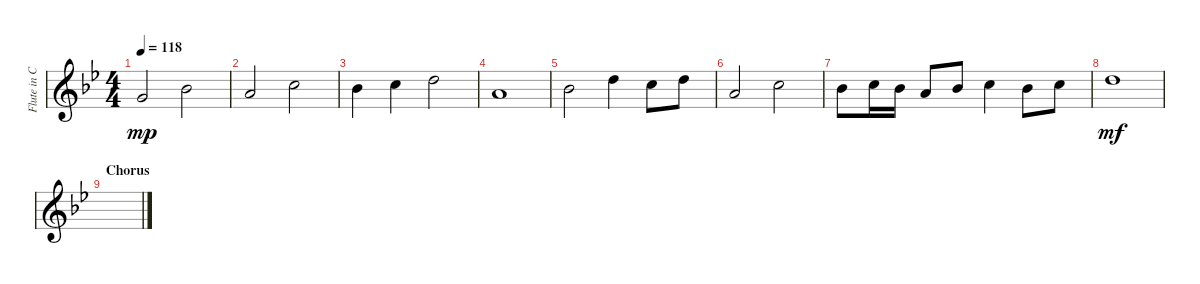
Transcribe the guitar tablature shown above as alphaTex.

\track ("Flute in C" "Flute in C") {instrument flute}
\staff {score}
\tuning (E4 B3 G3 D3 A2 E2 B1) {hide}
\ts (4 4)
\tempo 118
\clef g2
\ks gminor
3.1.2{dy mp} 6.1.2 |
5.1.2 8.1.2 |
6.1.4 8.1.4 10.1.2 |
5.1.1 |
6.1.2 10.1.4 8.1.8 10.1.8 |
5.1.2 8.1.2 |
6.1.8 8.1.16 6.1.16 5.1.8 6.1.8 8.1.4 6.1.8 8.1.8 |
10.1.1{dy mf} |
\section ("" "Chorus")
